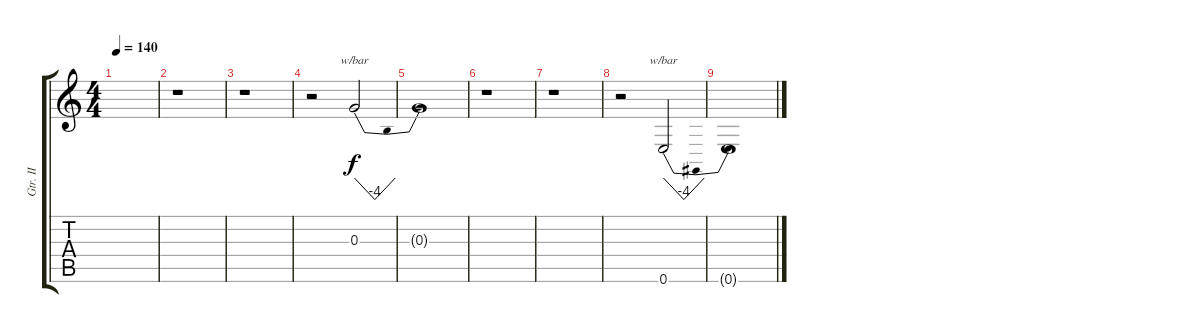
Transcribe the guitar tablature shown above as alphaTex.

\track ("Gtr. II" "Gtr. II") {instrument acousticguitarsteel}
\staff {score tabs}
\tuning (E4 B3 G3 D3 A2 E2) {hide}
\ts (4 4)
\tempo 140
\clef g2
\ks c
|
r.1 |
r.1 |
r.2{volume 13} 0.3.2{tbe (dip default 0 0 30 -16 60 0)} |
0.3{t}.1 |
r.1 |
r.1 |
r.2 0.6.2{tbe (dip default 0 0 30 -16 60 0)} |
0.6{t}.1
